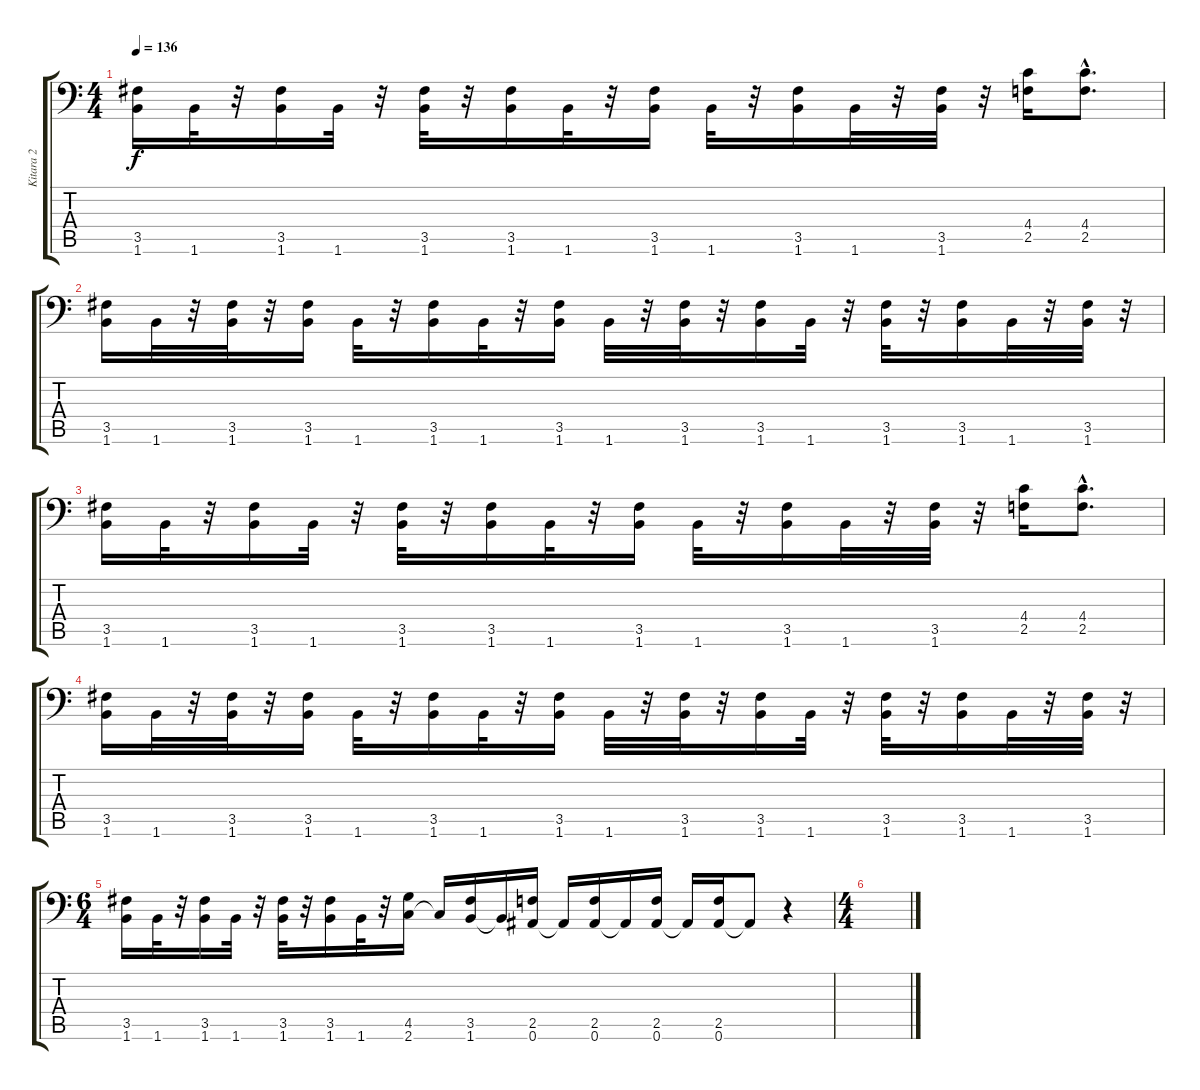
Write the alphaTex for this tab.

\track ("Kitara 2" "Kitara 2") {instrument distortionguitar}
\staff {score tabs}
\tuning (Bb3 F3 Db3 Ab2 Eb2 Bb1) {hide}
\ts (4 4)
\tempo 136
\clef f4
\ks c
(3.5 1.6).16{dy f} 1.6.32 r.32 (3.5 1.6).16 1.6.32 r.32 (3.5 1.6).32 r.32 (3.5 1.6).16 1.6.32 r.32 (3.5 1.6).16 1.6.32 r.32 (3.5 1.6).16 1.6.32 r.32 (3.5 1.6).32 r.32 (4.4 2.5).16 (4.4{hac} 2.5{hac}).8{d} |
(3.5 1.6).16 1.6.32 r.32 (3.5 1.6).32 r.32 (3.5 1.6).16 1.6.32 r.32 (3.5 1.6).16 1.6.32 r.32 (3.5 1.6).16 1.6.32 r.32 (3.5 1.6).32 r.32 (3.5 1.6).16 1.6.32 r.32 (3.5 1.6).32 r.32 (3.5 1.6).16 1.6.32 r.32 (3.5 1.6).32 r.32 |
(3.5 1.6).16 1.6.32 r.32 (3.5 1.6).16 1.6.32 r.32 (3.5 1.6).32 r.32 (3.5 1.6).16 1.6.32 r.32 (3.5 1.6).16 1.6.32 r.32 (3.5 1.6).16 1.6.32 r.32 (3.5 1.6).32 r.32 (4.4 2.5).16 (4.4{hac} 2.5{hac}).8{d} |
(3.5 1.6).16 1.6.32 r.32 (3.5 1.6).32 r.32 (3.5 1.6).16 1.6.32 r.32 (3.5 1.6).16 1.6.32 r.32 (3.5 1.6).16 1.6.32 r.32 (3.5 1.6).32 r.32 (3.5 1.6).16 1.6.32 r.32 (3.5 1.6).32 r.32 (3.5 1.6).16 1.6.32 r.32 (3.5 1.6).32 r.32 |
\ts (6 4)
(3.5 1.6).16 1.6.32 r.32 (3.5 1.6).16 1.6.32 r.32 (3.5 1.6).32 r.32 (3.5 1.6).16 1.6.32 r.32 (4.5 2.6).16 2.6{t}.16 (3.5 1.6).16 1.6{t}.16 (2.5 0.6).16 0.6{t}.16 (2.5 0.6).16 0.6{t}.16 (2.5 0.6).16 0.6{t}.16 (2.5 0.6).16 0.6{t}.8 r.4 |
\ts (4 4)
